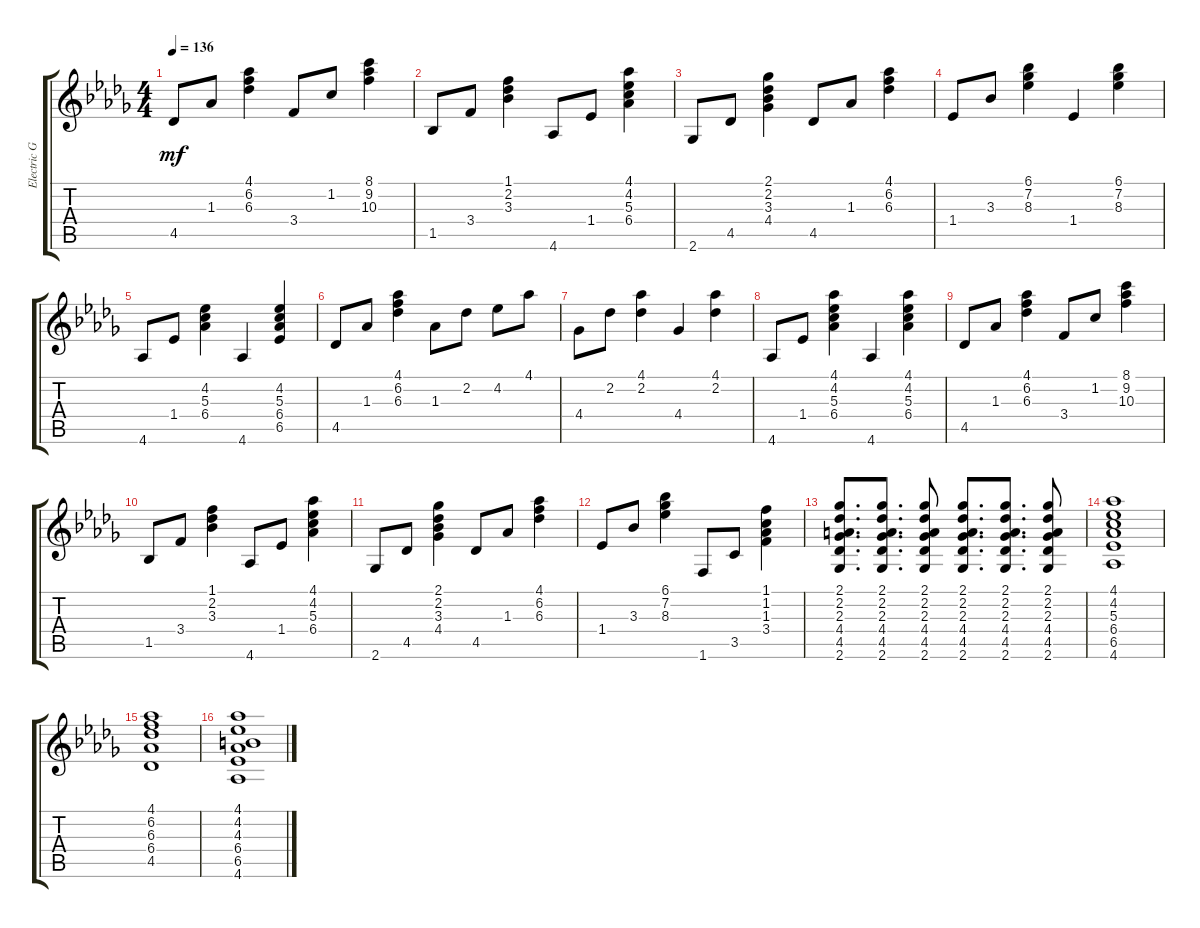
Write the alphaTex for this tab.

\track ("Electric Guitar 1" "Electric G") {instrument electricguitarclean}
\staff {score tabs}
\tuning (E4 B3 G3 D3 A2 E2) {hide}
\ts (4 4)
\tempo 136
\clef g2
\ks db
4.5.8{dy mf} 1.3.8 (4.1 6.2 6.3).4 3.4.8 1.2.8 (8.1 9.2 10.3).4 |
1.5.8 3.4.8 (1.1 2.2 3.3).4 4.6.8 1.4.8 (4.1 4.2 5.3 6.4).4 |
2.6.8 4.5.8 (2.1 2.2 3.3 4.4).4 4.5.8 1.3.8 (4.1 6.2 6.3).4 |
1.4.8 3.3.8 (6.1 7.2 8.3).4 1.4.4 (6.1 7.2 8.3).4 |
4.6.8 1.4.8 (4.2 5.3 6.4).4 4.6.4 (4.2 5.3 6.4 6.5).4 |
4.5.8 1.3.8 (4.1 6.2 6.3).4 1.3.8 2.2.8 4.2.8 4.1.8 |
4.4.8 2.2.8 (4.1 2.2).4 4.4.4 (4.1 2.2).4 |
4.6.8 1.4.8 (4.1 4.2 5.3 6.4).4 4.6.4 (4.1 4.2 5.3 6.4).4 |
4.5.8 1.3.8 (4.1 6.2 6.3).4 3.4.8 1.2.8 (8.1 9.2 10.3).4 |
1.5.8 3.4.8 (1.1 2.2 3.3).4 4.6.8 1.4.8 (4.1 4.2 5.3 6.4).4 |
2.6.8 4.5.8 (2.1 2.2 3.3 4.4).4 4.5.8 1.3.8 (4.1 6.2 6.3).4 |
1.4.8 3.3.8 (6.1 7.2 8.3).4 1.6.8 3.5.8 (1.1 1.2 1.3 3.4).4 |
(2.1 2.2 2.3 4.4 4.5 2.6).8{d} (2.1 2.2 2.3 4.4 4.5 2.6).8{d} (2.1 2.2 2.3 4.4 4.5 2.6).8 (2.1 2.2 2.3 4.4 4.5 2.6).8{d} (2.1 2.2 2.3 4.4 4.5 2.6).8{d} (2.1 2.2 2.3 4.4 4.5 2.6).8 |
(4.1 4.2 5.3 6.4 6.5 4.6).1 |
(4.1 6.2 6.3 6.4 4.5).1 |
(4.1 4.2 4.3 6.4 6.5 4.6).1
